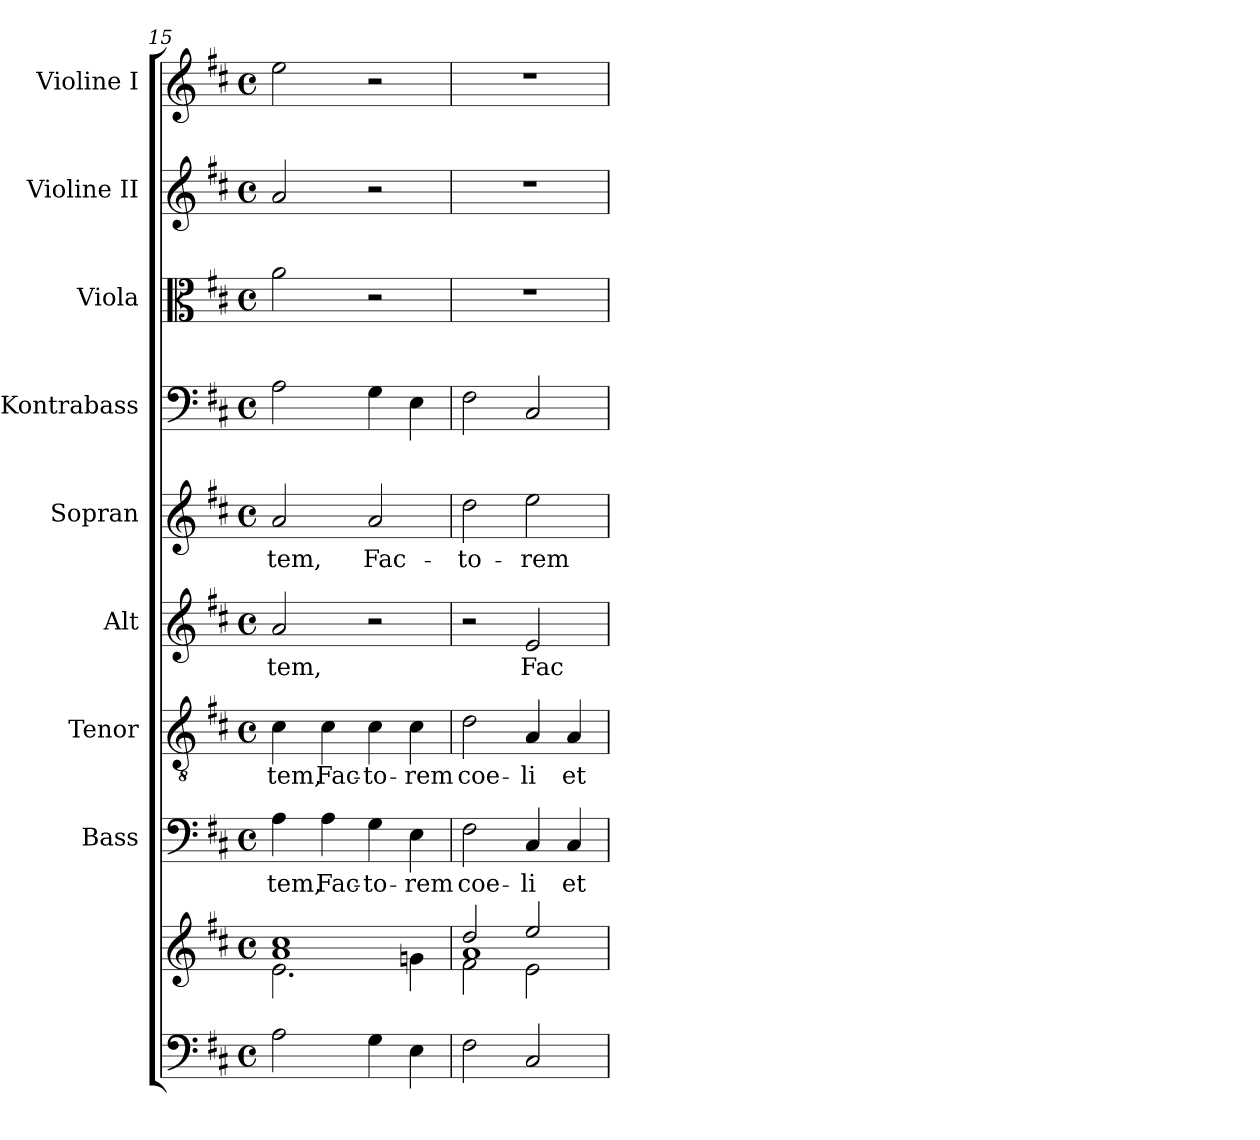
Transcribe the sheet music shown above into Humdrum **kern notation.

**kern	**kern	**kern	**text	**kern	**text	**kern	**text	**kern	**text	**kern	**kern	**kern	**kern
*part9	*part9	*part8	*part8	*part7	*part7	*part6	*part6	*part5	*part5	*part4	*part3	*part2	*part1
*staff10	*staff9	*staff8	*staff8	*staff7	*staff7	*staff6	*staff6	*staff5	*staff5	*staff4	*staff3	*staff2	*staff1
*	*	*I"Bass	*	*I"Tenor	*	*I"Alt	*	*I"Sopran	*	*I"Kontrabass	*I"Viola	*I"Violine II	*I"Violine I
*	*	*I'B.	*	*I'T.	*	*I'A.	*	*I'S.	*	*I'Kb.	*I'Vla.	*I'Vl. II	*I'Vl. I
*clefF4	*clefG2	*clefF4	*	*clefGv2	*	*clefG2	*	*clefG2	*	*clefF4	*clefC3	*clefG2	*clefG2
*	*	*	*	*	*	*	*	*	*	*ITrd7c12	*	*	*
*k[f#c#]	*k[f#c#]	*k[f#c#]	*	*k[f#c#]	*	*k[f#c#]	*	*k[f#c#]	*	*k[f#c#]	*k[f#c#]	*k[f#c#]	*k[f#c#]
*D:	*D:	*D:	*	*D:	*	*D:	*	*D:	*	*D:	*D:	*D:	*D:
*M4/4	*M4/4	*M4/4	*	*M4/4	*	*M4/4	*	*M4/4	*	*M4/4	*M4/4	*M4/4	*M4/4
*met(c)	*met(c)	*met(c)	*	*met(c)	*	*met(c)	*	*met(c)	*	*met(c)	*met(c)	*met(c)	*met(c)
=15	=15	=15	=15	=15	=15	=15	=15	=15	=15	=15	=15	=15	=15
*	*^	*	*	*	*	*	*	*	*	*	*	*	*
!	!	!	!	!LO:LY:b	!	!LO:LY:b	!	!LO:LY:b	!	!LO:LY:b	!	!	!	!
2A\	1a 1cc#	2.e\	4A\	-tem,	4c#\	-tem,	2a/	-tem,	2a/	-tem,	2AA\	2a\	2a/	2ee\
!	!	!	!	!LO:LY:b	!	!LO:LY:b	!	!	!	!	!	!	!	!
.	.	.	4A\	Fac-	4c#\	Fac-	.	.	.	.	.	.	.	.
!	!	!	!	!LO:LY:b	!	!LO:LY:b	!	!	!	!LO:LY:b	!	!	!	!
4G\	.	.	4G\	-to-	4c#\	-to-	2r	.	2a/	Fac-	4GG\	2r	2r	2r
!	!	!	!	!LO:LY:b	!	!LO:LY:b	!	!	!	!	!	!	!	!
4E\	.	4gn\	4E\	-rem	4c#\	-rem	.	.	.	.	4EE\	.	.	.
=16	=16	=16	=16	=16	=16	=16	=16	=16	=16	=16	=16	=16	=16	=16
*	*	*^	*	*	*	*	*	*	*	*	*	*	*	*
!	!	!	!	!	!LO:LY:b	!	!LO:LY:b	!	!	!	!LO:LY:b	!	!	!	!
2F#\	2dd/	2f#\	1a	2F#\	coe-	2d\	coe-	2r	.	2dd\	-to-	2FF#\	1r	1r	1r
!	!	!	!	!	!LO:LY:b	!	!LO:LY:b	!	!LO:LY:b	!	!LO:LY:b	!	!	!	!
2C#/	2ee/	2e\	.	4C#/	-li	4A/	-li	2e/	Fac-	2ee\	-rem	2CC#/	.	.	.
!	!	!	!	!	!LO:LY:b	!	!LO:LY:b	!	!	!	!	!	!	!	!
.	.	.	.	4C#/	et	4A/	et	.	.	.	.	.	.	.	.
*	*v	*v	*v	*	*	*	*	*	*	*	*	*	*	*	*
=	=	=	=	=	=	=	=	=	=	=	=	=	=
*-	*-	*-	*-	*-	*-	*-	*-	*-	*-	*-	*-	*-	*-
